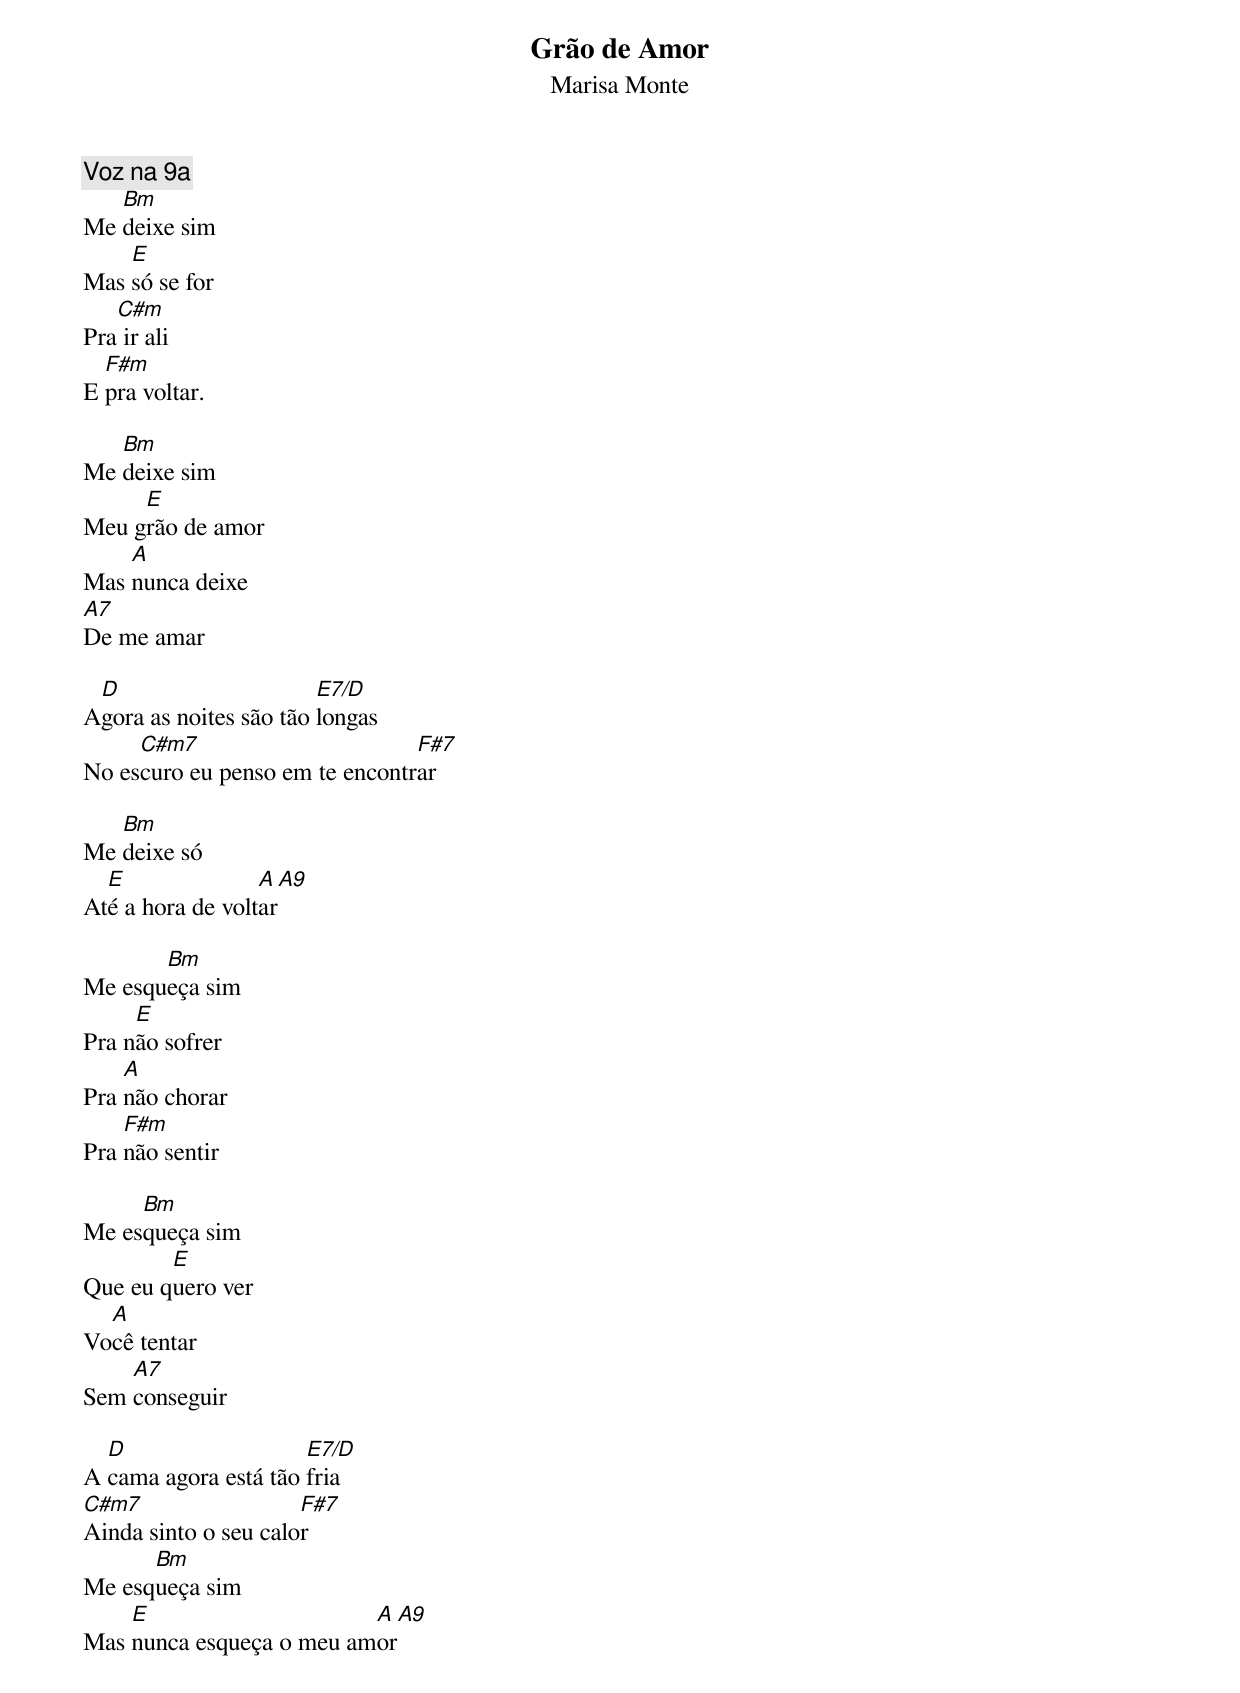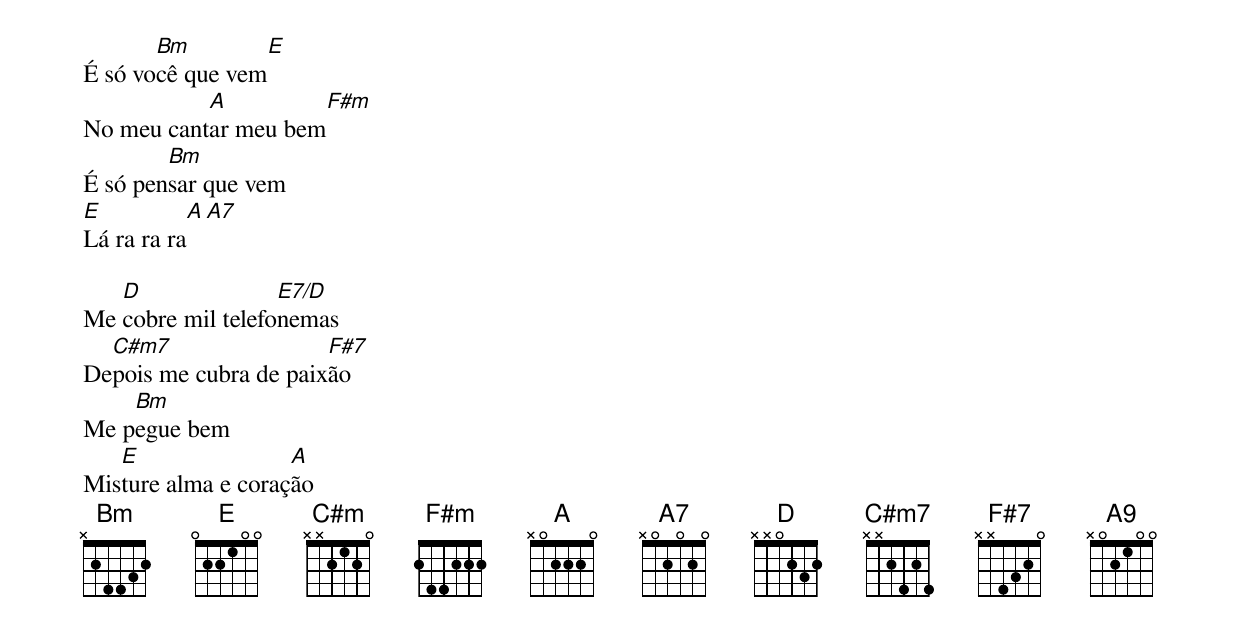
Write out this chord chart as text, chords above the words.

Grão de Amor
Marisa Monte

Voz na 9a
   Bm
Me deixe sim
    E
Mas só se for
   C#m
Pra ir ali
  F#m
E pra voltar.

   Bm
Me deixe sim
     E
Meu grão de amor
    A
Mas nunca deixe
A7
De me amar

 D                      E7/D
Agora as noites são tão longas
     C#m7                       F#7
No escuro eu penso em te encontrar

   Bm
Me deixe só
  E               A   A9
Até a hora de voltar

       Bm
Me esqueça sim
     E
Pra não sofrer
    A
Pra não chorar
    F#m
Pra não sentir

     Bm
Me esqueça sim
        E
Que eu quero ver
  A
Você tentar
    A7
Sem conseguir

  D                   E7/D
A cama agora está tão fria
C#m7                  F#7
Ainda sinto o seu calor
      Bm
Me esqueça sim
    E                     A   A9
Mas nunca esqueça o meu amor

       Bm         E
É só você que vem
           A          F#m
No meu cantar meu bem
        Bm
É só pensar que vem
E          A    A7
Lá ra ra ra

   D               E7/D
Me cobre mil telefonemas
  C#m7                 F#7
Depois me cubra de paixão
    Bm
Me pegue bem
   E                A
Misture alma e coração
